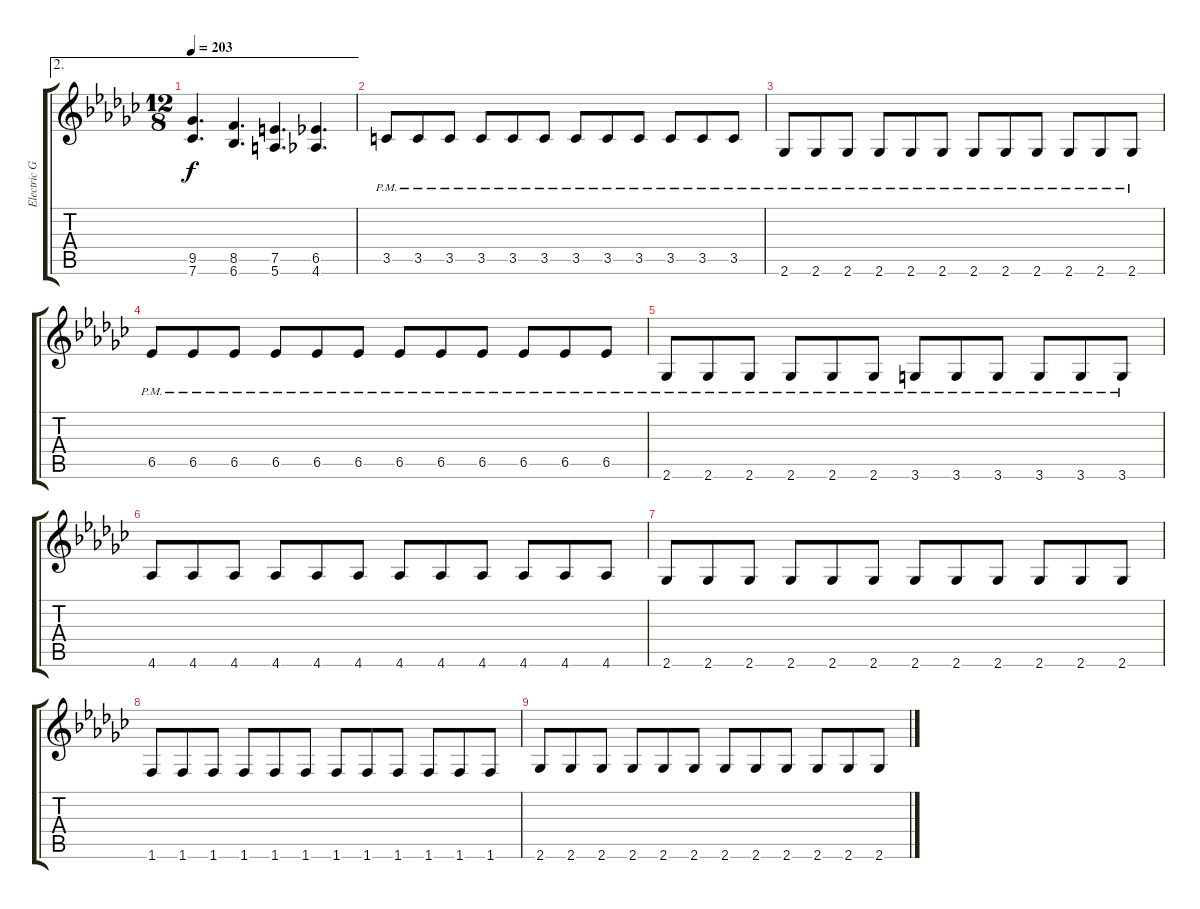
\track ("Electric Guitar 3" "Electric G") {instrument distortionguitar}
\staff {score tabs}
\tuning (E4 B3 G3 D3 A2 E2) {hide}
\ae 2
\ts (12 8)
\tempo 203
\clef g2
\ks ebminor
(9.5 7.6).4{d dy f} (8.5 6.6).4{d} (7.5 5.6).4{d} (6.5 4.6).4{d} |
3.5{pm}.8 3.5{pm}.8 3.5{pm}.8 3.5{pm}.8 3.5{pm}.8 3.5{pm}.8 3.5{pm}.8 3.5{pm}.8 3.5{pm}.8 3.5{pm}.8 3.5{pm}.8 3.5{pm}.8 |
2.6{pm}.8 2.6{pm}.8 2.6{pm}.8 2.6{pm}.8 2.6{pm}.8 2.6{pm}.8 2.6{pm}.8 2.6{pm}.8 2.6{pm}.8 2.6{pm}.8 2.6{pm}.8 2.6{pm}.8 |
6.5{pm}.8 6.5{pm}.8 6.5{pm}.8 6.5{pm}.8 6.5{pm}.8 6.5{pm}.8 6.5{pm}.8 6.5{pm}.8 6.5{pm}.8 6.5{pm}.8 6.5{pm}.8 6.5{pm}.8 |
2.6{pm}.8 2.6{pm}.8 2.6{pm}.8 2.6{pm}.8 2.6{pm}.8 2.6{pm}.8 3.6{pm}.8 3.6{pm}.8 3.6{pm}.8 3.6{pm}.8 3.6{pm}.8 3.6{pm}.8 |
4.6.8 4.6.8 4.6.8 4.6.8 4.6.8 4.6.8 4.6.8 4.6.8 4.6.8 4.6.8 4.6.8 4.6.8 |
2.6.8 2.6.8 2.6.8 2.6.8 2.6.8 2.6.8 2.6.8 2.6.8 2.6.8 2.6.8 2.6.8 2.6.8 |
1.6.8 1.6.8 1.6.8 1.6.8 1.6.8 1.6.8 1.6.8 1.6.8 1.6.8 1.6.8 1.6.8 1.6.8 |
2.6.8 2.6.8 2.6.8 2.6.8 2.6.8 2.6.8 2.6.8 2.6.8 2.6.8 2.6.8 2.6.8 2.6.8
